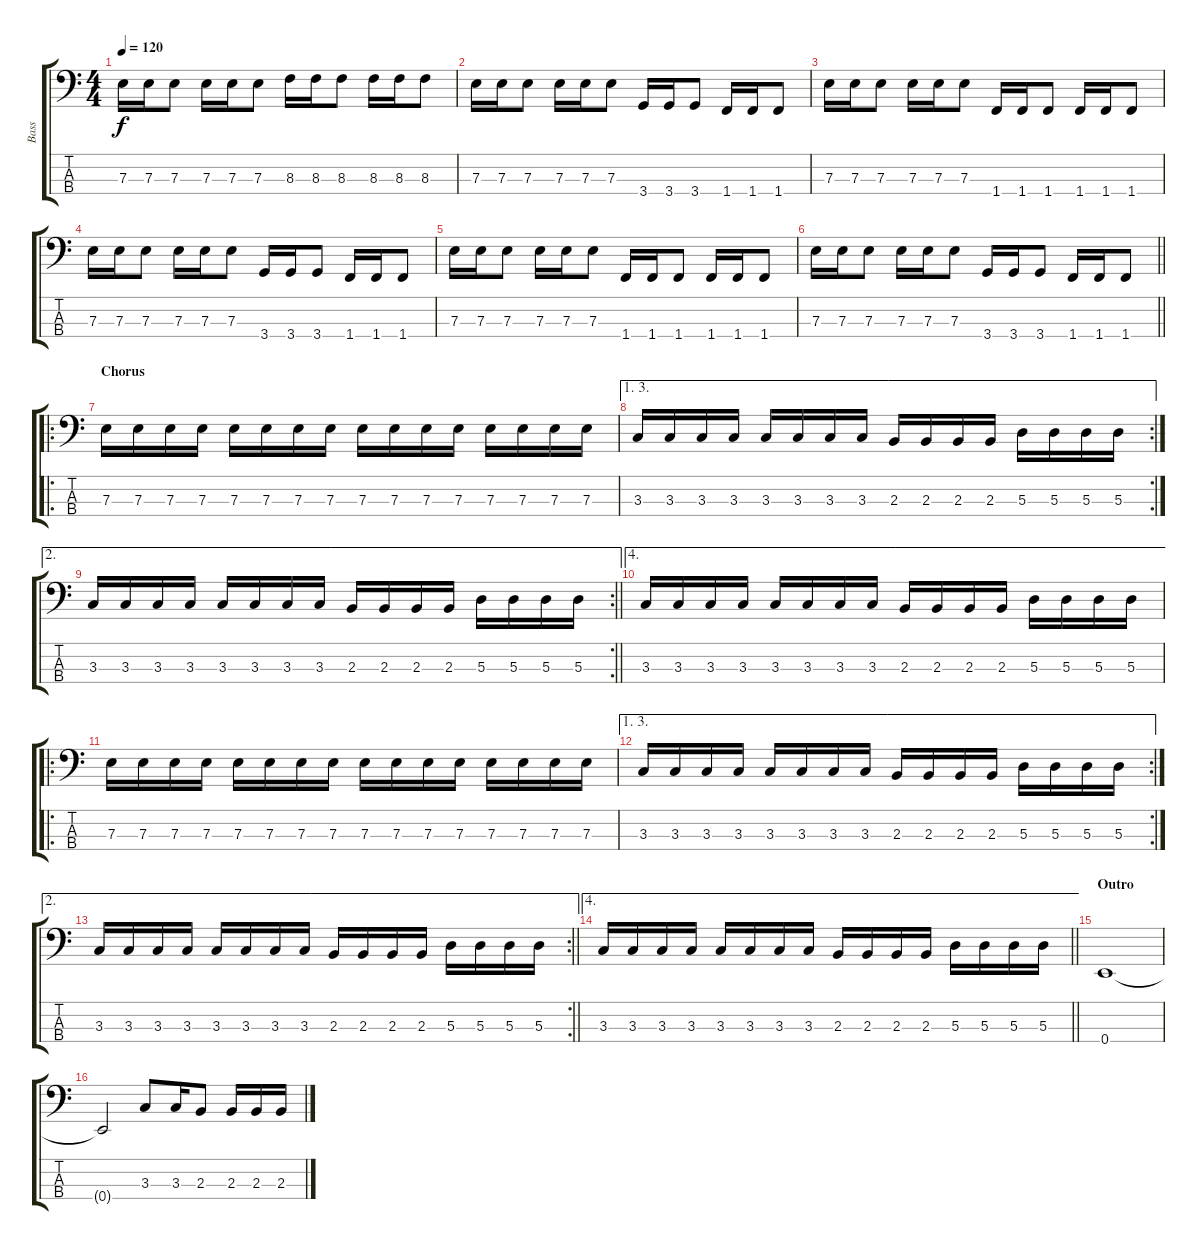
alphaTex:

\track ("Bass" "Bass") {instrument electricbassfinger}
\staff {score tabs}
\tuning (G2 D2 A1 E1) {hide}
\ts (4 4)
\tempo 120
\clef f4
\ks c
7.3.16{dy f} 7.3.16 7.3.8 7.3.16 7.3.16 7.3.8 8.3.16 8.3.16 8.3.8 8.3.16 8.3.16 8.3.8 |
7.3.16 7.3.16 7.3.8 7.3.16 7.3.16 7.3.8 3.4.16 3.4.16 3.4.8 1.4.16 1.4.16 1.4.8 |
7.3.16 7.3.16 7.3.8 7.3.16 7.3.16 7.3.8 1.4.16 1.4.16 1.4.8 1.4.16 1.4.16 1.4.8 |
7.3.16 7.3.16 7.3.8 7.3.16 7.3.16 7.3.8 3.4.16 3.4.16 3.4.8 1.4.16 1.4.16 1.4.8 |
7.3.16 7.3.16 7.3.8 7.3.16 7.3.16 7.3.8 1.4.16 1.4.16 1.4.8 1.4.16 1.4.16 1.4.8 |
\barLineRight lightlight
7.3.16 7.3.16 7.3.8 7.3.16 7.3.16 7.3.8 3.4.16 3.4.16 3.4.8 1.4.16 1.4.16 1.4.8 |
\ro
\section ("" "Chorus")
7.3.16 7.3.16 7.3.16 7.3.16 7.3.16 7.3.16 7.3.16 7.3.16 7.3.16 7.3.16 7.3.16 7.3.16 7.3.16 7.3.16 7.3.16 7.3.16 |
\ae (1 3)
\rc 2
3.3.16 3.3.16 3.3.16 3.3.16 3.3.16 3.3.16 3.3.16 3.3.16 2.3.16 2.3.16 2.3.16 2.3.16 5.3.16 5.3.16 5.3.16 5.3.16 |
\ae 2
\rc 2
\barLineRight lightlight
3.3.16 3.3.16 3.3.16 3.3.16 3.3.16 3.3.16 3.3.16 3.3.16 2.3.16 2.3.16 2.3.16 2.3.16 5.3.16 5.3.16 5.3.16 5.3.16 |
\ae 4
3.3.16 3.3.16 3.3.16 3.3.16 3.3.16 3.3.16 3.3.16 3.3.16 2.3.16 2.3.16 2.3.16 2.3.16 5.3.16 5.3.16 5.3.16 5.3.16 |
\ro
7.3.16 7.3.16 7.3.16 7.3.16 7.3.16 7.3.16 7.3.16 7.3.16 7.3.16 7.3.16 7.3.16 7.3.16 7.3.16 7.3.16 7.3.16 7.3.16 |
\ae (1 3)
\rc 2
3.3.16 3.3.16 3.3.16 3.3.16 3.3.16 3.3.16 3.3.16 3.3.16 2.3.16 2.3.16 2.3.16 2.3.16 5.3.16 5.3.16 5.3.16 5.3.16 |
\ae 2
\rc 2
\barLineRight lightlight
3.3.16 3.3.16 3.3.16 3.3.16 3.3.16 3.3.16 3.3.16 3.3.16 2.3.16 2.3.16 2.3.16 2.3.16 5.3.16 5.3.16 5.3.16 5.3.16 |
\ae 4
\barLineRight lightlight
3.3.16 3.3.16 3.3.16 3.3.16 3.3.16 3.3.16 3.3.16 3.3.16 2.3.16 2.3.16 2.3.16 2.3.16 5.3.16 5.3.16 5.3.16 5.3.16 |
\section ("" "Outro")
0.4.1 |
0.4{t}.2 3.3.8 3.3.16 2.3.8 2.3.16 2.3.16 2.3.16
